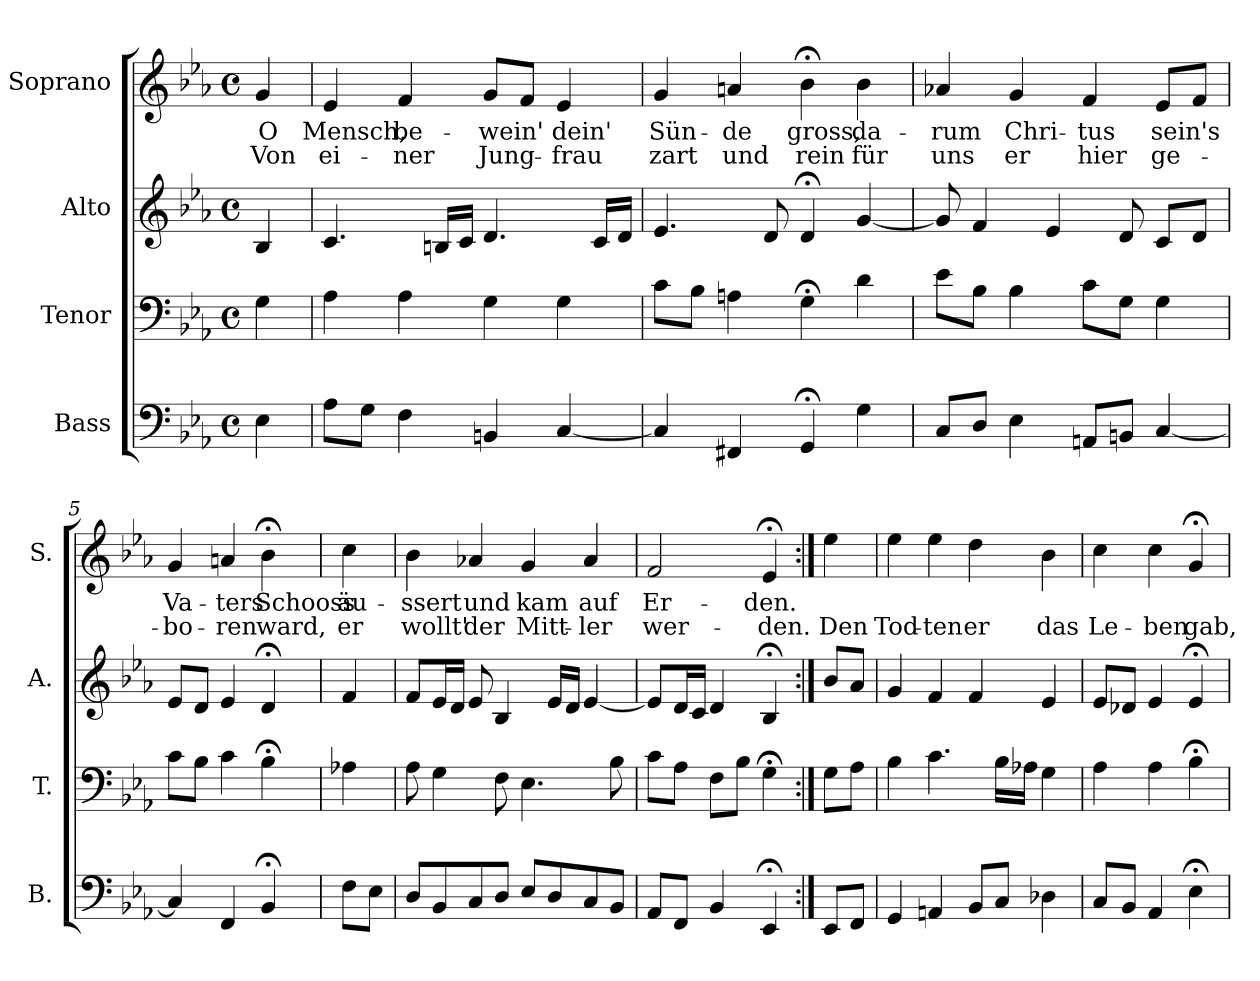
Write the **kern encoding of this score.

**kern	**kern	**kern	**kern	**text	**text
*part4	*part3	*part2	*part1	*part1	*part1
*staff4	*staff3	*staff2	*staff1	*staff1	*staff1
*I"Bass	*I"Tenor	*I"Alto	*I"Soprano	*	*
*I'B.	*I'T.	*I'A.	*I'S.	*	*
*clefF4	*clefF4	*clefG2	*clefG2	*	*
*k[b-e-a-]	*k[b-e-a-]	*k[b-e-a-]	*k[b-e-a-]	*	*
*E-:	*E-:	*E-:	*E-:	*	*
*M4/4	*M4/4	*M4/4	*M4/4	*	*
*met(c)	*met(c)	*met(c)	*met(c)	*	*
=1	=1	=1	=1	=1	=1
!	!	!	!	!LO:LY:b	!LO:LY:b
4E-\	4G\	4B-/	4g/	O	Von
=2	=2	=2	=2	=2	=2
!	!	!	!	!LO:LY:b	!LO:LY:b
8A-\L	4A-\	4.c/	4e-/	Mensch,	ei-
8G\J	.	.	.	.	.
!	!	!	!	!LO:LY:b	!LO:LY:b
4F\	4A-\	.	4f/	be-	-ner
.	.	16Bn/LL	.	.	.
.	.	16c/JJ	.	.	.
!	!	!	!	!LO:LY:b	!LO:LY:b
4BBn/	4G\	4.d/	8g/L	-wein'	Jung-
.	.	.	8f/J	.	.
!	!	!	!	!LO:LY:b	!LO:LY:b
[4C/	4G\	.	4e-/	dein'	-frau
.	.	16c/LL	.	.	.
.	.	16d/JJ	.	.	.
=3	=3	=3	=3	=3	=3
!	!	!	!	!LO:LY:b	!LO:LY:b
4C/]	8c\L	4.e-/	4g/	Sün-	zart
.	8B-\J	.	.	.	.
!	!	!	!	!LO:LY:b	!LO:LY:b
4FF#X/	4An\	.	4an/	-de	und
.	.	8d/	.	.	.
!	!	!	!	!LO:LY:b	!LO:LY:b
4GG;</	4G;<\	4d;</	4b-;<\	gross,	rein
!	!	!	!	!LO:LY:b	!LO:LY:b
4G\	4d\	[4g/	4b-\	da-	für
=4	=4	=4	=4	=4	=4
!	!	!	!	!LO:LY:b	!LO:LY:b
8C/L	8e-\L	8g/]	4a-X/	-rum	uns
8D/J	8B-\J	4f/	.	.	.
!	!	!	!	!LO:LY:b	!LO:LY:b
4E-\	4B-\	.	4g/	Chri-	er
.	.	4e-/	.	.	.
!	!	!	!	!LO:LY:b	!LO:LY:b
8AAn/L	8c\L	.	4f/	-tus	hier
8BBn/J	8G\J	8d/	.	.	.
!	!	!	!	!LO:LY:b	!LO:LY:b
[4C/	4G\	8c/L	8e-/L	sein's	ge-
.	.	8d/J	8f/J	.	.
!!LO:LB:g=z
=5	=5	=5	=5	=5	=5
!	!	!	!	!LO:LY:b	!LO:LY:b
4C/]	8c\L	8e-/L	4g/	Va-	-bo-
.	8B-\J	8d/J	.	.	.
!	!	!	!	!LO:LY:b	!LO:LY:b
4FF/	4c\	4e-/	4an/	-ters	-ren
!	!	!	!	!LO:LY:b	!LO:LY:b
4BB-;</	4B-;<\	4d;</	4b-;<\	Schooss	ward,
!!LO:LB:g=z
=6	=6	=6	=6	=6	=6
!	!	!	!	!LO:LY:b	!LO:LY:b
8F\L	4A-X\	4f/	4cc\	äu-	er
8E-\J	.	.	.	.	.
=7	=7	=7	=7	=7	=7
!	!	!	!	!LO:LY:b	!LO:LY:b
8D/L	8A-\	8f/L	4b-\	-ssert	wollt'
8BB-/	4G\	16e-/L	.	.	.
.	.	16d/JJ	.	.	.
!	!	!	!	!LO:LY:b	!LO:LY:b
8C/	.	8e-/	4a-X/	und	der
8D/J	8F\	4B-/	.	.	.
!	!	!	!	!LO:LY:b	!LO:LY:b
8E-/L	4.E-\	.	4g/	kam	Mitt-
8D/	.	16e-/LL	.	.	.
.	.	16d/JJ	.	.	.
!	!	!	!	!LO:LY:b	!LO:LY:b
8C/	.	[4e-/	4a-/	auf	-ler
8BB-/J	8B-\	.	.	.	.
=8	=8	=8	=8	=8	=8
!	!	!	!	!LO:LY:b	!LO:LY:b
8AA-/L	8c\L	8e-/L]	2f/	Er-	wer-
8FF/J	8A-\J	16d/L	.	.	.
.	.	16c/JJ	.	.	.
4BB-/	8F\L	4d/	.	.	.
.	8B-\J	.	.	.	.
!	!	!	!	!LO:LY:b	!LO:LY:b
4EE-;</	4G;<\	4B-;</	4e-;</	-den.	-den.
=9:|!	=9:|!	=9:|!	=9:|!	=9:|!	=9:|!
!	!	!	!	!	!LO:LY:b
8EE-/L	8G\L	8b-/L	4ee-\	.	Den
8FF/J	8A-\J	8a-/J	.	.	.
=10	=10	=10	=10	=10	=10
!	!	!	!	!	!LO:LY:b
4GG/	4B-\	4g/	4ee-\	.	Tod-
!	!	!	!	!	!LO:LY:b
4AAn/	4.c\	4f/	4ee-\	.	-ten
!	!	!	!	!	!LO:LY:b
8BB-/L	.	4f/	4dd\	.	er
8C/J	16B-\LL	.	.	.	.
.	16A-X\JJ	.	.	.	.
!	!	!	!	!	!LO:LY:b
4D-X\	4G\	4e-/	4b-\	.	das
=11	=11	=11	=11	=11	=11
!	!	!	!	!	!LO:LY:b
8C/L	4A-\	8e-/L	4cc\	.	Le-
8BB-/J	.	8d-X/J	.	.	.
!	!	!	!	!	!LO:LY:b
4AA-/	4A-\	4e-/	4cc\	.	-ben
!	!	!	!	!	!LO:LY:b
4E-;<\	4B-;<\	4e-;</	4g;</	.	gab,
=	=	=	=	=	=
*-	*-	*-	*-	*-	*-
